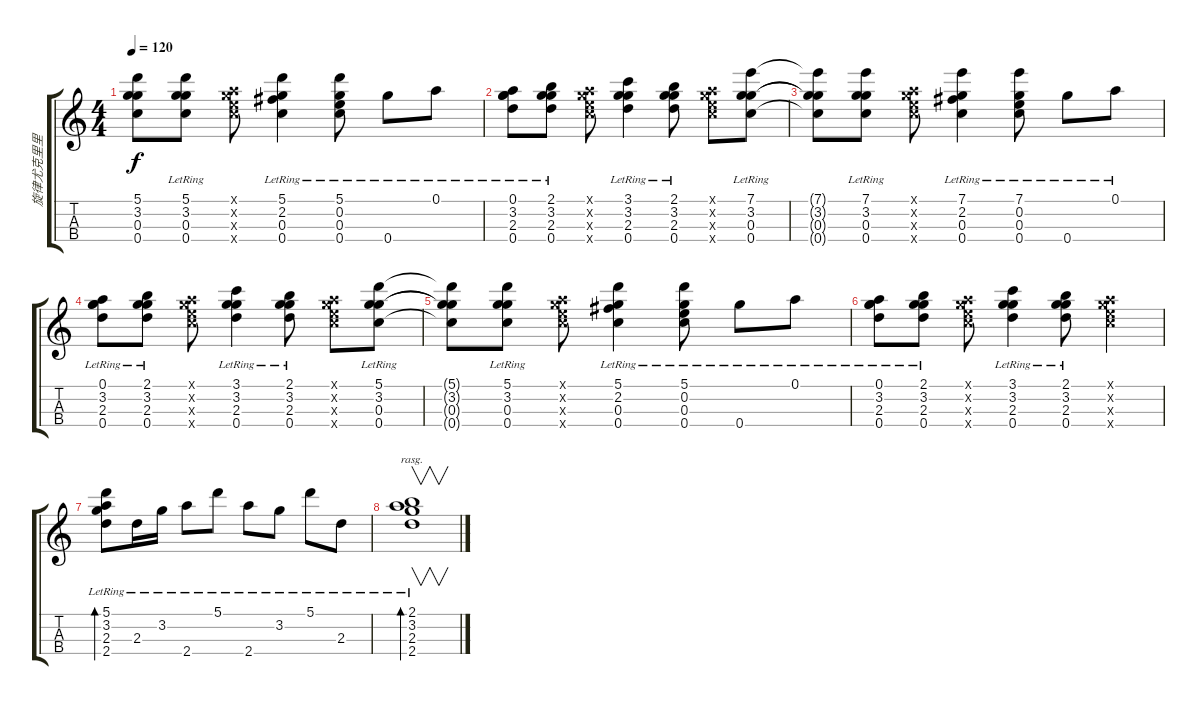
\track ("旋律尤克里里" "旋律尤克里里") {instrument acousticguitarnylon}
\staff {score tabs}
\tuning (A4 E4 C4 G4) {hide}
\ts (4 4)
\tempo 120
\clef g2
\ks c
(5.1{t} 3.2{t} 0.3{t} 0.4{t}).8{dy f} (5.1{lr} 3.2{lr} 0.3{lr} 0.4{lr}).8 (0.1{x} 0.2{x} 0.3{x} 0.4{x}).8 (5.1{lr} 2.2{lr} 0.3{lr} 0.4{lr}).4 (5.1{lr} 0.2{lr} 0.3{lr} 0.4{lr}).8 0.4{lr}.8 0.1{lr}.8 |
(0.1{lr} 3.2{lr} 2.3{lr} 0.4{lr}).8 (2.1{lr} 3.2{lr} 2.3{lr} 0.4{lr}).8 (0.1{x} 0.2{x} 0.3{x} 0.4{x}).8 (3.1{lr} 3.2{lr} 2.3{lr} 0.4{lr}).4 (2.1{lr} 3.2{lr} 2.3{lr} 0.4{lr}).8 (0.1{x} 0.2{x} 0.3{x} 0.4{x}).8 (7.1{lr} 3.2{lr} 0.3{lr} 0.4{lr}).8 |
(7.1{t} 3.2{t} 0.3{t} 0.4{t}).8 (7.1{lr} 3.2{lr} 0.3{lr} 0.4{lr}).8 (0.1{x} 0.2{x} 0.3{x} 0.4{x}).8 (7.1{lr} 2.2{lr} 0.3{lr} 0.4{lr}).4 (7.1{lr} 0.2{lr} 0.3{lr} 0.4{lr}).8 0.4{lr}.8 0.1{lr}.8 |
(0.1{lr} 3.2{lr} 2.3{lr} 0.4{lr}).8 (2.1{lr} 3.2{lr} 2.3{lr} 0.4{lr}).8 (0.1{x} 0.2{x} 0.3{x} 0.4{x}).8 (3.1{lr} 3.2{lr} 2.3{lr} 0.4{lr}).4 (2.1{lr} 3.2{lr} 2.3{lr} 0.4{lr}).8 (0.1{x} 0.2{x} 0.3{x} 0.4{x}).8 (5.1{lr} 3.2{lr} 0.3{lr} 0.4{lr}).8 |
(5.1{t} 3.2{t} 0.3{t} 0.4{t}).8 (5.1{lr} 3.2{lr} 0.3{lr} 0.4{lr}).8 (0.1{x} 0.2{x} 0.3{x} 0.4{x}).8 (5.1{lr} 2.2{lr} 0.3{lr} 0.4{lr}).4 (5.1{lr} 0.2{lr} 0.3{lr} 0.4{lr}).8 0.4{lr}.8 0.1{lr}.8 |
(0.1{lr} 3.2{lr} 2.3{lr} 0.4{lr}).8 (2.1{lr} 3.2{lr} 2.3{lr} 0.4{lr}).8 (0.1{x} 0.2{x} 0.3{x} 0.4{x}).8 (3.1{lr} 3.2{lr} 2.3{lr} 0.4{lr}).4 (2.1{lr} 3.2{lr} 2.3{lr} 0.4{lr}).8 (0.1{x} 0.2{x} 0.3{x} 0.4{x}).4 |
(5.1{lr} 3.2{lr} 2.3{lr} 2.4{lr}).8{bd 60} 2.3{lr}.16 3.2{lr}.16 2.4{lr}.8 5.1{lr}.8 2.4{lr}.8 3.2{lr}.8 5.1{lr}.8 2.3{lr}.8 |
(2.1{lr} 3.2{lr} 2.3{lr} 2.4{lr}).1{v bd 120 rasg ii}
